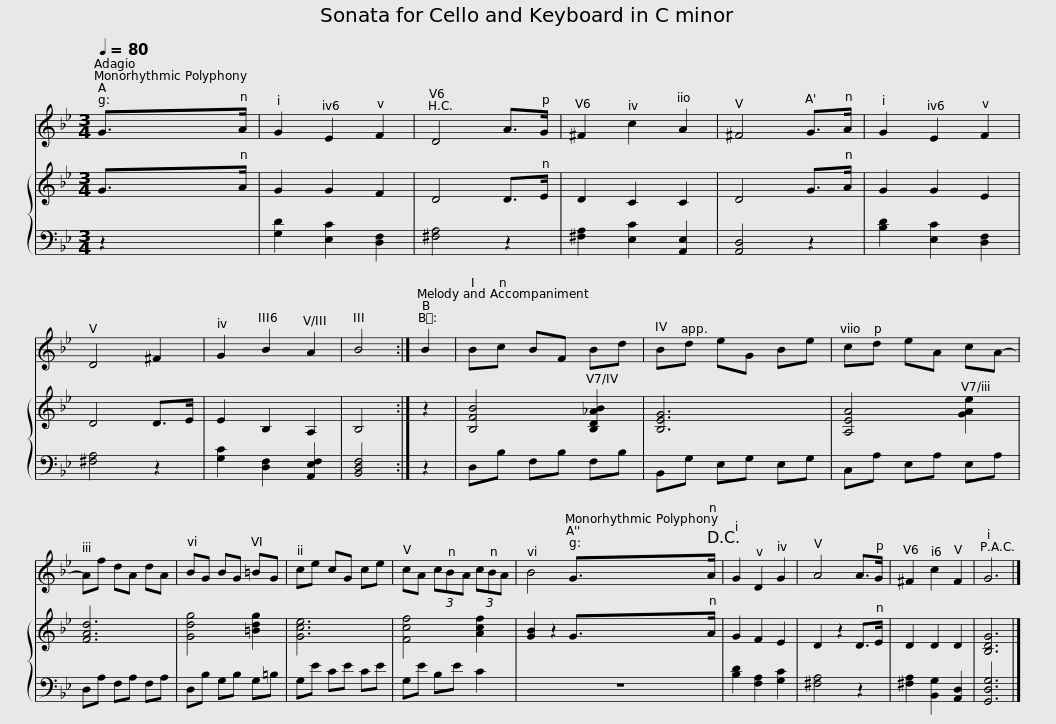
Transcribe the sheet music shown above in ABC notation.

X:1
%%score 1 { 2 | 3 }
L:1/8
Q:1/4=80
M:3/4
I:linebreak $
K:Bb
V:1 treble
V:2 treble
V:3 bass
V:1
 G>A | G2 E2 F2 | D4 A>G | ^F2 c2 A2 | ^F4 G>A | %5
 G2 E2 F2 | D4 ^F2 | G2 B2 A2 |$ B4 :| B2 | %10
 Bc BF Bd | Bd eG Be | cd eA cA- | Af dA dA |$ BG BG =BG | %15
 ce cG ce |$ cA (3cBA (3cBA | B4 G>A!D.C.! | G2 D2 G2 | A4 A>G | %20
 ^F2 c2 F2 | G6 |] %22
V:2
 G>A | G2 G2 F2 | D4 D>E | D2 C2 C2 | D4 G>A | %5
 G2 G2 E2 | D4 D>E | E2 B,2 A,2 |$ B,4 :| z2 | %10
 [B,FB]4 [B,D_AB]2 | [B,EG]6 | [A,EA]4 [GAe]2 | [FAd]6 |$ [Gdg]4 [=Bdg]2 | %15
 [Gce]6 |$ [Fcf]4 [Acf]2 | [GB]2 z2 G>A | G2 F2 E2 | D2 z2 D>E | %20
 D2 D2 D2 | [B,DG]6 |] %22
V:3
 z2 | [G,D]2 [E,C]2 [D,F,]2 | [^F,A,]4 z2 | [^F,A,]2 [E,C]2 [A,,E,]2 | [A,,D,]4 z2 | %5
 [B,D]2 [E,C]2 [D,F,]2 | [^F,A,]4 z2 | [G,C]2 [D,F,]2 [A,,E,F,]2 |$ [B,,D,F,]4 :| z2 | %10
 D,B, F,B, F,B, | B,,G, E,G, E,G, | C,A, E,A, E,A, | D,A, F,A, F,A, |$ D,B, G,B, G,=B, | %15
 G,E CE CE |$ G,E B,E C2 | z6 | [B,D]2 [F,A,]2 [G,C]2 | [^F,A,]4 z2 | %20
 [^F,A,]2 [B,,G,]2 [A,,D,]2 | [G,,D,G,]6 |] %22
